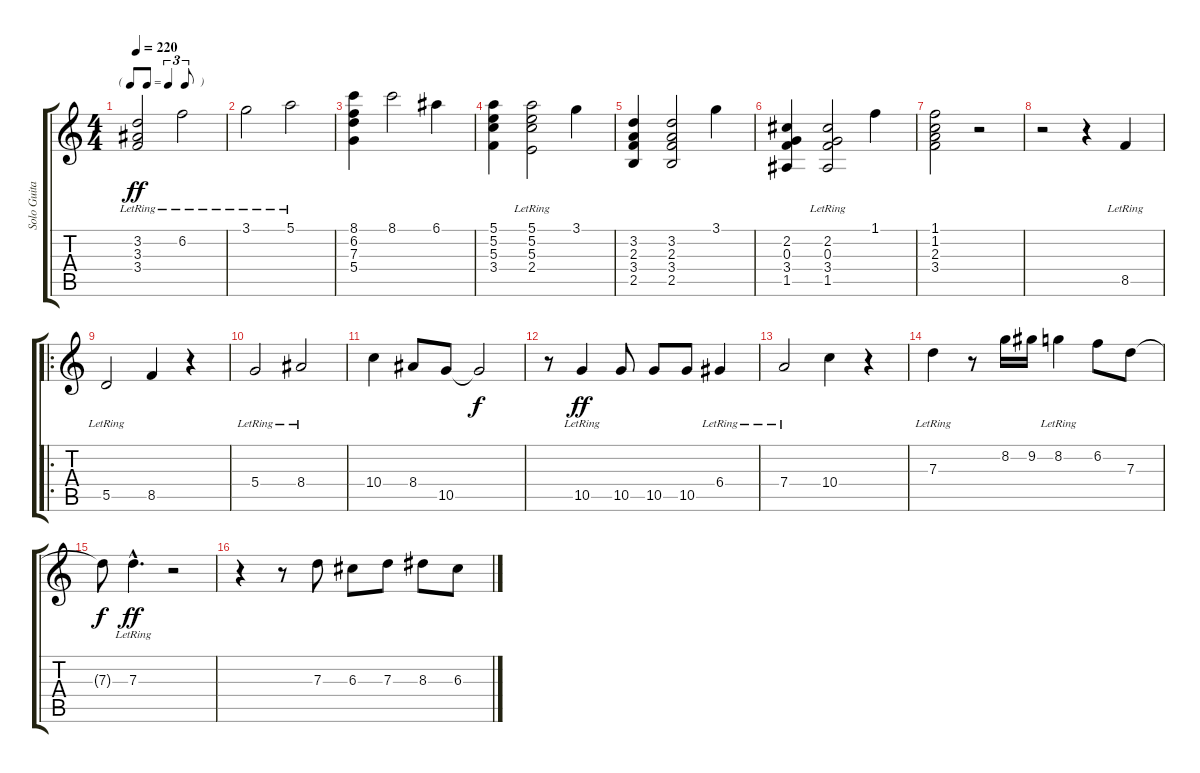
\track ("Solo Guitar (For Sound)" "Solo Guita") {instrument electricbasspick}
\staff {score tabs}
\tuning (E4 B3 G3 D3 A2 E2) {hide}
\ts (4 4)
\tf triplet8th
\tempo 220
\clef g2
\ks c
(3.2 3.3 3.4{lr}).2{dy ff instrument electricbasspick} 6.2{lr}.2 |
3.1{lr}.2 5.1{lr}.2 |
(8.1 6.2 7.3 5.4).4 8.1.2 6.1.4 |
(5.1 5.2 5.3 3.4).4 (5.1 5.2 5.3 2.4{lr}).2 3.1.4 |
(3.2 2.3 3.4 2.5).4 (3.2 2.3 3.4 2.5).2 3.1.4 |
(2.2 0.3 3.4 1.5).4 (2.2 0.3 3.4 1.5{lr}).2 1.1.4 |
(1.1 1.2 2.3 3.4).2 r.2 |
r.2 r.4 8.5{lr}.4 |
\ro
5.5{lr}.2 8.5.4 r.4 |
5.4{lr}.2 8.4{lr}.2 |
10.4.4 8.4.8 10.5.8 10.5{t}.2{dy f} |
r.8 10.5{lr}.4{dy ff} 10.5.8 10.5.8 10.5.8 6.4{lr}.4 |
7.4{lr}.2 10.4.4 r.4 |
7.3{lr}.4 r.8 8.2.16 9.2.16 8.2{lr}.4 6.2.8 7.3.8 |
7.3{t}.8{dy f} 7.3{hac lr}.4{d dy ff} r.2 |
r.4 r.8 7.3.8 6.3.8 7.3.8 8.3.8 6.3.8
